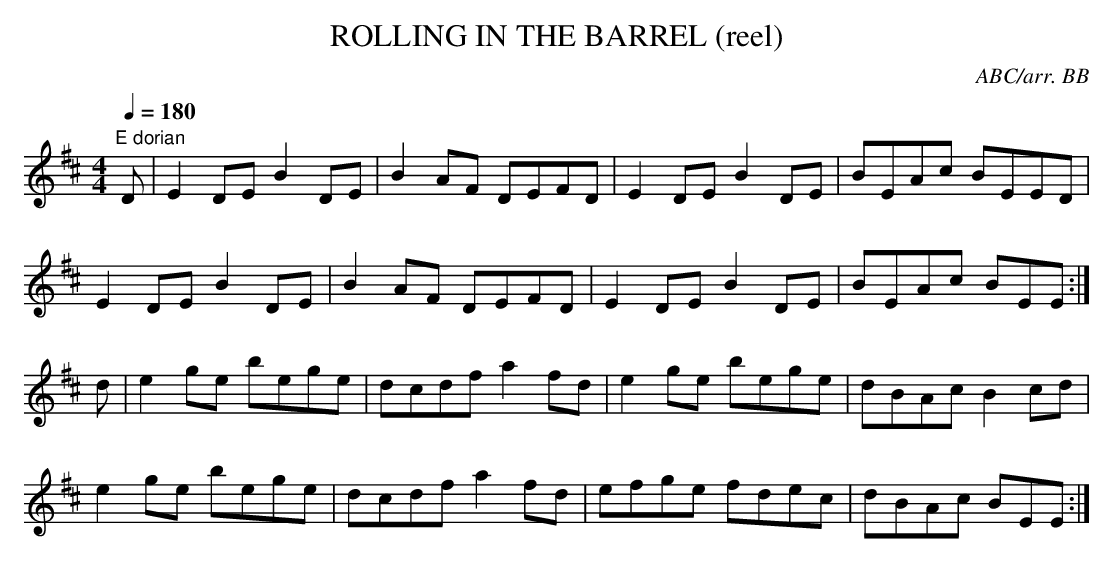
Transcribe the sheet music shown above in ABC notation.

X:1
T:ROLLING IN THE BARREL (reel)
C:ABC/arr. BB
L:1/8
M:4/4
Q:1/4=180
K:D
"E dorian"
D|E2DE B2DE|B2AF DEFD|E2DE B2DE|BEAc BEED|
E2DE B2DE|B2AF DEFD|E2DE B2DE|BEAc BEE:|
d|e2ge bege|dcdf a2fd|e2ge bege|dBAc B2cd|
e2ge bege|dcdf a2fd|efge fdec|dBAc BEE:|
